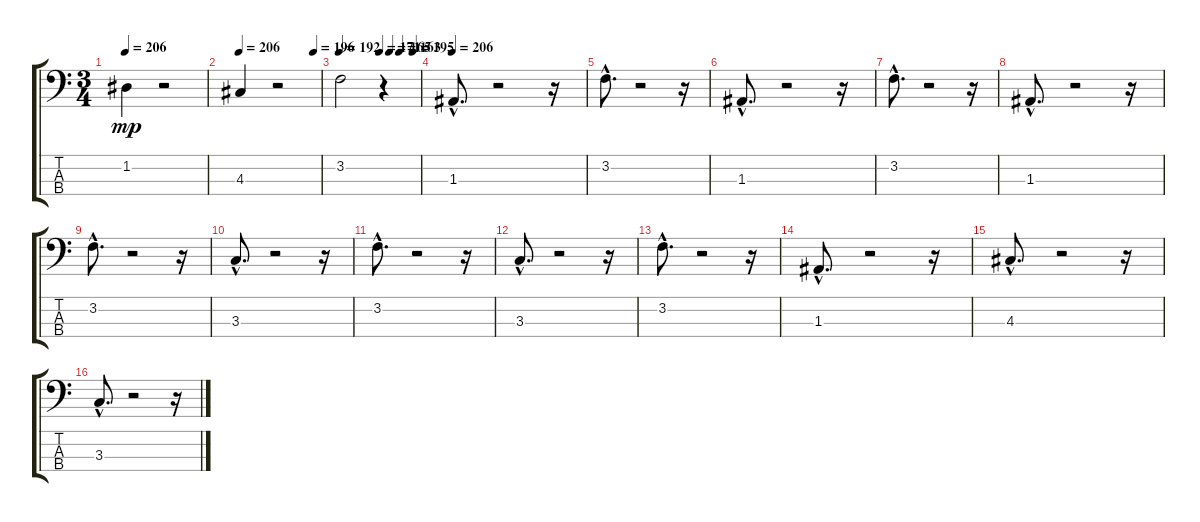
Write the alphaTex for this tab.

\track "" {instrument electricbasspick}
\staff {score tabs}
\tuning (G2 D2 A1 E1) {hide}
\ts (3 4)
\tempo 206
\clef f4
\ks c
1.2.4{dy mp} r.2 |
\tempo 206
\tempo (196 0.9166666666666666)
4.3.4 r.2 |
\tempo 192
\tempo (171 0.5)
\tempo (165 0.625)
\tempo (163 0.75)
\tempo (195 0.9166666666666666)
3.2.2 r.4 |
\tempo 206
1.3{hac}.8{d} r.2 r.16 |
3.2{hac}.8{d} r.2 r.16 |
1.3{hac}.8{d} r.2 r.16 |
3.2{hac}.8{d} r.2 r.16 |
1.3{hac}.8{d} r.2 r.16 |
3.2{hac}.8{d} r.2 r.16 |
3.3{hac}.8{d} r.2 r.16 |
3.2{hac}.8{d} r.2 r.16 |
3.3{hac}.8{d} r.2 r.16 |
3.2{hac}.8{d} r.2 r.16 |
1.3{hac}.8{d} r.2 r.16 |
4.3{hac}.8{d} r.2 r.16 |
3.3{hac}.8{d} r.2 r.16
